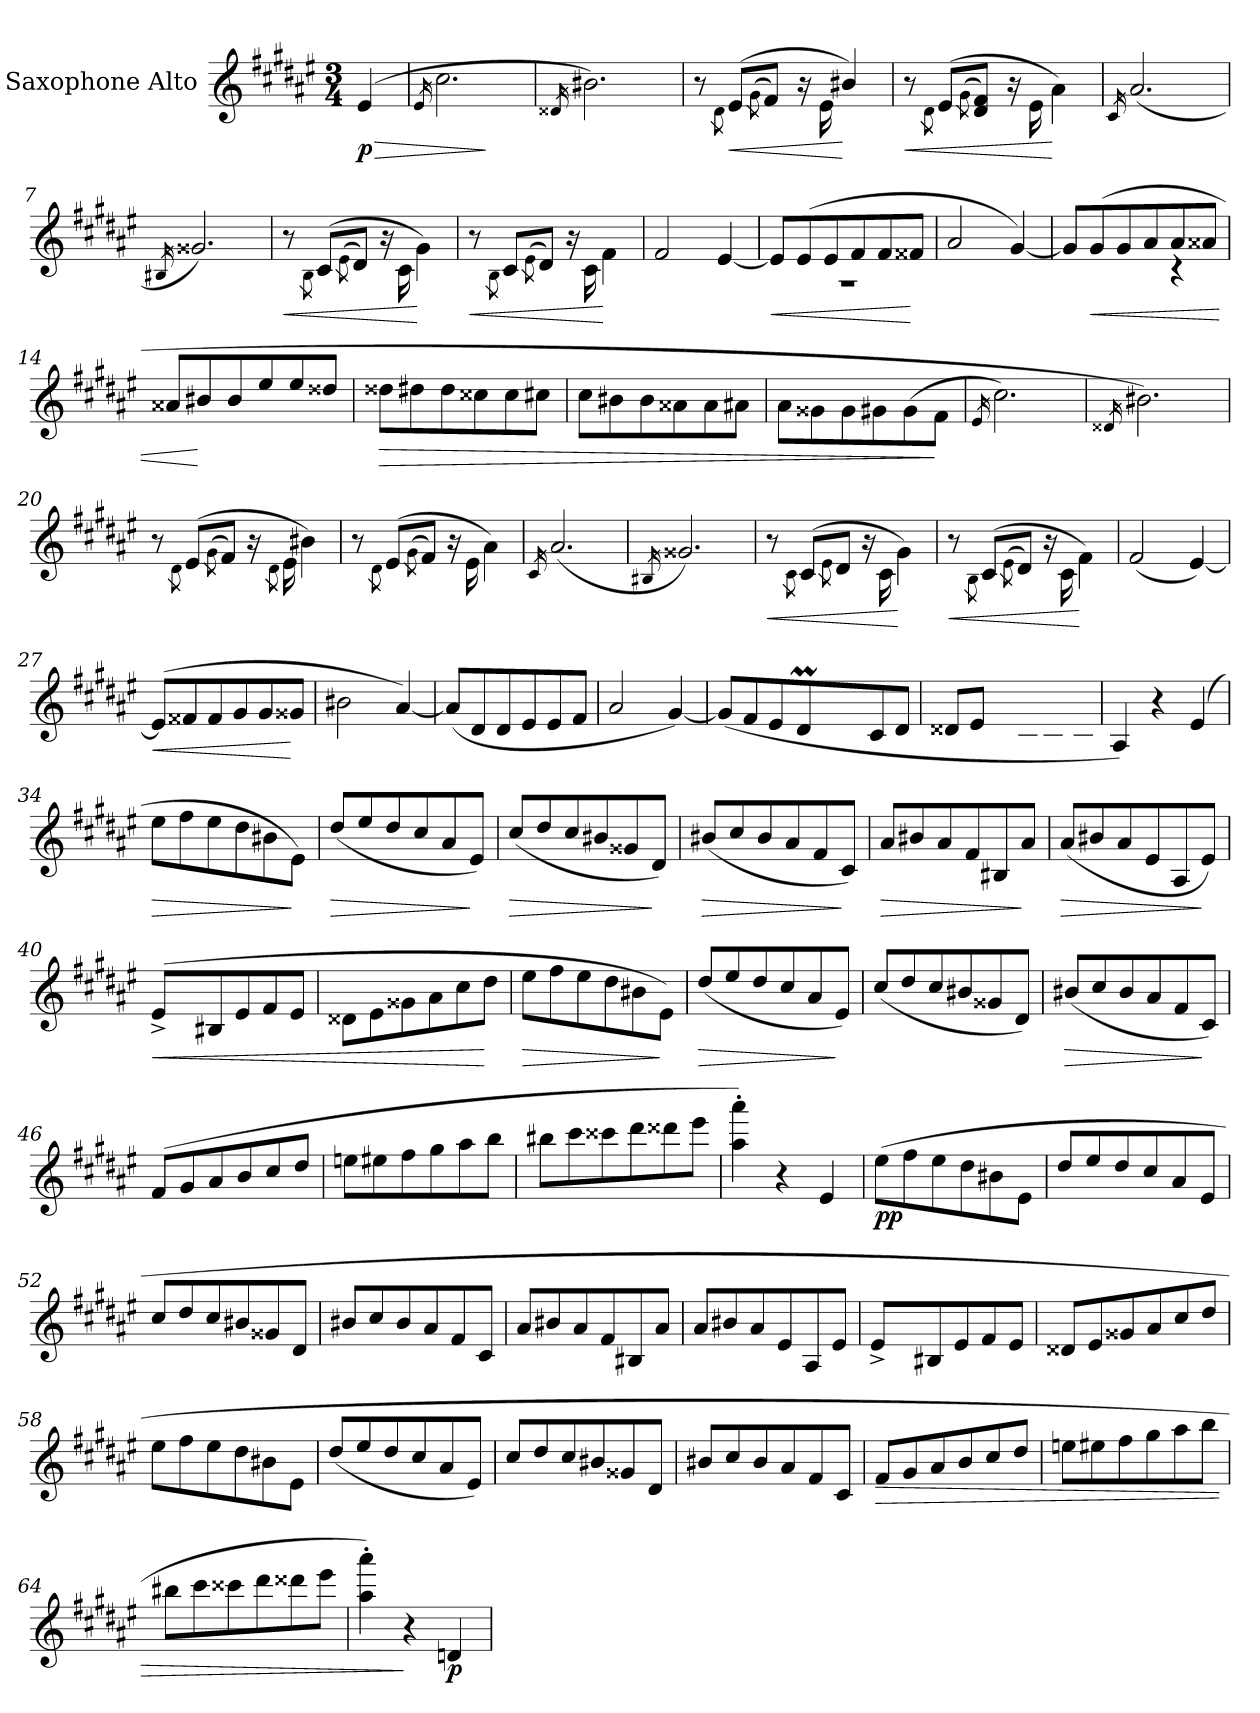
**kern	**dynam
*part1	*part1
*staff1	*staff1
*I"Saxophone Alto	*
*I'Sax. A.	*
*clefG2	*
*ITrd5c9	*
*k[f#c#g#]	*
*M3/4	*
*MM120	*
=1	=1
!	!LO:HP:b
!	!LO:DY:n=1:b
(>4G#/	> p
=2	=2
16qG#/	.
2.e\	.
.	]
=3	=3
16qF##X/	.
2.d#X\)	.
=4	=4
*^	*
8ryy	8r	.
.	8qF#\	.
!	!	!LO:HP:b
8ryy	(>8G#/L	<
.	(>8qB\	.
8ryy	8A/J)	.
16r	16ryy	.
16ryy	16G#\	.
4ryy	4d#X/)	[
=5	=5	=5
!	!	!LO:HP:b
8ryy	8r	<
.	8qF#\	.
8ryy	(>8G#/L	.
.	(>8qB\	.
8ryy	8F#/ 8A/J)	.
16r	16ryy	.
16ryy	16G#\	.
4ryy	4c#\)	[
*v	*v	*
=6	=6
16qE/	.
(>2.c#/	.
=7	=7
16qD#X/	.
2.B#X/)	.
!!LO:LB:g=z
=8	=8
!	!LO:HP:b
*^	*
8ryy	8r	<
.	8qD\	.
8ryy	(>8E/L	.
.	(>8qG#\	.
8ryy	8F#/J)	.
16r	16ryy	.
16ryy	16E\	.
4ryy	4B\)	[
=9	=9	=9
!	!	!LO:HP:b
8ryy	8r	<
.	8qD\	.
8ryy	8E/L	.
.	(>8qG#\	.
8ryy	8F#/J)	.
16r	16ryy	.
16ryy	16E\	.
4ryy	4A\	[
*v	*v	*
=10	=10
2A/	.
[4G#/	.
=11	=11
!	!LO:HP:b
*^	*
8G#/L]	2.r	<
(>8G#/	.	.
8G#/	.	.
8A/	.	.
8A/	.	.
8A#X/J	.	[
*v	*v	*
=12	=12
2c#/	.
[4B/)	.
=13	=13
*^	*
8B/L]	2ryy	.
!	!	!LO:HP:b
(>8B/	.	<
8B/	.	.
8c#/	.	.
8c#/	4r	.
8c##X/J	.	.
*v	*v	*
=14	=14
8c##X/L	.
8d#X/	[
8d#/	.
8g#/	.
8g#/	.
8f##X/J	.
!!LO:LB:g=z
=15	=15
!	!LO:HP:b
8f##X\L	>
8f#X\	.
8f#\	.
8e#X\	.
8e#\	.
8en\J	.
=16	=16
8e\L	.
8d#X\	.
8d#\	.
8c##X\	.
8c##\	.
8c#X\J	.
=17	=17
8c#\L	.
8B#X\	.
8B#\	.
8Bn\	.
(>8B\	.
8A\J	]
=18	=18
16qG#/	.
2.e\)	.
=19	=19
16qF##X/	.
2.d#X\)	.
=20	=20
*^	*
8ryy	8r	.
.	8qF#\	.
8ryy	(>8G#/L	.
.	(>8qB\	.
8ryy	8A/J)	.
16r	16ryy	.
.	8qF#\	.
16ryy	16G#\	.
4ryy	4d#X\)	.
!!LO:LB:g=z	!!
=21	=21	=21
8ryy	8r	.
.	8qF#\	.
8ryy	(>8G#/L	.
.	(>8qB\	.
8ryy	8A/J)	.
16r	16ryy	.
16ryy	16G#\	.
4ryy	4c#\)	.
*v	*v	*
=22	=22
16qE/	.
(>2.c#/	.
=23	=23
16qD#X/	.
2.B#X/)	.
=24	=24
!	!LO:HP:b
*^	*
8ryy	8r	<
.	8qE\	.
8ryy	(>8E/L	.
.	8qG#\	.
8ryy	8F#/J	.
16r	16ryy	.
16ryy	16E\	.
4ryy	4B\)	[
=25	=25	=25
!	!	!LO:HP:b
8ryy	8r	<
.	8qD\	.
8ryy	(>8E/L	.
.	(>8qG#\	.
8ryy	8F#/J)	.
16r	16ryy	.
16ryy	16E\	.
4ryy	4A\)	[
*v	*v	*
=26	=26
(<2A/	.
[4G#/)	.
=27	=27
!	!LO:HP:b
(>8G#/L]	<
8A#X/	.
8A#/	.
8B/	.
8B/	.
8B#X/J	[
=28	=28
2d#X\	.
[4c#/)	.
!!LO:LB:g=z
=29	=29
(>8c#/L]	.
8F#/	.
8F#/	.
8G#/	.
8G#/	.
8A/J	.
=30	=30
2c#/	.
[4B/)	.
=31	=31
*^	*
(>8B/L]	4.ryy	.
8A/	.	.
8G#/	.	.
8F#M/	32G#yy	.
.	32F#yy	.
.	32G#yy	.
.	32F#yy	.
8E/	4ryy	.
8F#/J	.	.
*v	*v	*
=32	=32
8F##X/L	.
8G#/J	.
8G#/Lyy	.
8E/	.
8E/	.
8D#X/J	.
=33	=33
4C#/)	.
4r	.
(>4G#/	.
=34	=34
!	!LO:HP:b
8g#\L	>
8a\	.
8g#\	.
8f#\	.
8d#X\	.
8G#\J)	]
=35	=35
!	!LO:HP:b
(<8f#/L	>
8g#/	.
8f#/	.
8e/	.
8c#/	.
8G#/J)	]
!!LO:LB:g=z
=36	=36
!	!LO:HP:b
(<8e/L	>
8f#/	.
8e/	.
8d#X/	.
8B#X/	.
8F#/J)	]
=37	=37
!	!LO:HP:b
(<8d#X/L	>
8e/	.
8d#/	.
8c#/	.
8A/	.
8E/J)	]
=38	=38
!	!LO:HP:b
8c#/L	>
8d#X/	.
8c#/	.
8A/	.
8D#X/	.
8c#/J	]
=39	=39
!	!LO:HP:b
(<8c#/L	>
8d#X/	.
8c#/	.
8G#/	.
8C#/	.
8G#/J)	]
=40	=40
!	!LO:HP:b
(>8G#^/L	<
8G#/yy	.
8D#X/	.
8G#/	.
8A/	.
8G#/J	.
=41	=41
8F##X\L	.
8G#\	.
8B#X\	.
8c#\	.
8e\	.
8f#\J	[
!!LO:LB:g=z
=42	=42
!	!LO:HP:b
8g#\L	>
8a\	.
8g#\	.
8f#\	.
8d#X\	.
8G#\J)	]
=43	=43
!	!LO:HP:b
(<8f#/L	>
8g#/	.
8f#/	.
8e/	.
8c#/	.
8G#/J)	]
=44	=44
(<8e/L	.
8f#/	.
8e/	.
8d#X/	.
8B#X/	.
8F#/J)	.
=45	=45
!	!LO:HP:b
(<8d#X/L	>
8e/	.
8d#/	.
8c#/	.
8A/	.
8E/J)	]
=46	=46
(>8A/L	.
8B/	.
8c#/	.
8d/	.
8e/	.
8f#/J	.
=47	=47
8gn\L	.
8g#X\	.
8a\	.
8b\	.
8cc#\	.
8dd\J	.
!!LO:LB:g=z
=48	=48
8dd#X\L	.
8ee\	.
8ee#X\	.
8ff#\	.
8ff##X\	.
8gg#\J	.
=49	=49
4cc#\' 4ccc#\')	.
4r	.
4G#/	.
=50	=50
!	!LO:DY:b
(>8g#\L	pp
8a\	.
8g#\	.
8f#\	.
8d#X\	.
8G#\J	.
=51	=51
8f#/L	.
8g#/	.
8f#/	.
8e/	.
8c#/	.
8G#/J	.
=52	=52
8e/L	.
8f#/	.
8e/	.
8d#X/	.
8B#X/	.
8F#/J	.
=53	=53
8d#X/L	.
8e/	.
8d#/	.
8c#/	.
8A/	.
8E/J	.
!!LO:LB:g=z
=54	=54
8c#/L	.
8d#X/	.
8c#/	.
8A/	.
8D#X/	.
8c#/J	.
=55	=55
8c#/L	.
8d#X/	.
8c#/	.
8G#/	.
8C#/	.
8G#/J	.
=56	=56
8G#^/L	.
8G#/yy	.
8D#X/	.
8G#/	.
8A/	.
8G#/J	.
=57	=57
8F##X/L	.
8G#/	.
8B#X/	.
8c#/	.
8e/	.
8f#/J	.
=58	=58
8g#\L	.
8a\	.
8g#\	.
8f#\	.
8d#X\	.
8G#\J	.
=59	=59
(<8f#/L	.
8g#/	.
8f#/	.
8e/	.
8c#/	.
8G#/J)	.
!!LO:PB:g=z
=60	=60
8e/L	.
8f#/	.
8e/	.
8d#X/	.
8B#X/	.
8F#/J	.
=61	=61
8d#X/L	.
8e/	.
8d#/	.
8c#/	.
8A/	.
8E/J	.
=62	=62
!	!LO:HP:b
8A/L	>
8B/	.
8c#/	.
8d/	.
8e/	.
8f#/J	.
=63	=63
8gn\L	.
8g#X\	.
8a\	.
8b\	.
8cc#\	.
8dd\J	.
=64	=64
8dd#X\L	.
8ee\	.
8ee#X\	.
8ff#\	.
8ff##X\	.
8gg#\J	.
=65	=65
4cc#\' 4ccc#\')	.
4r	]
!	!LO:DY:b
4Fn/	p
=	=
*-	*-
